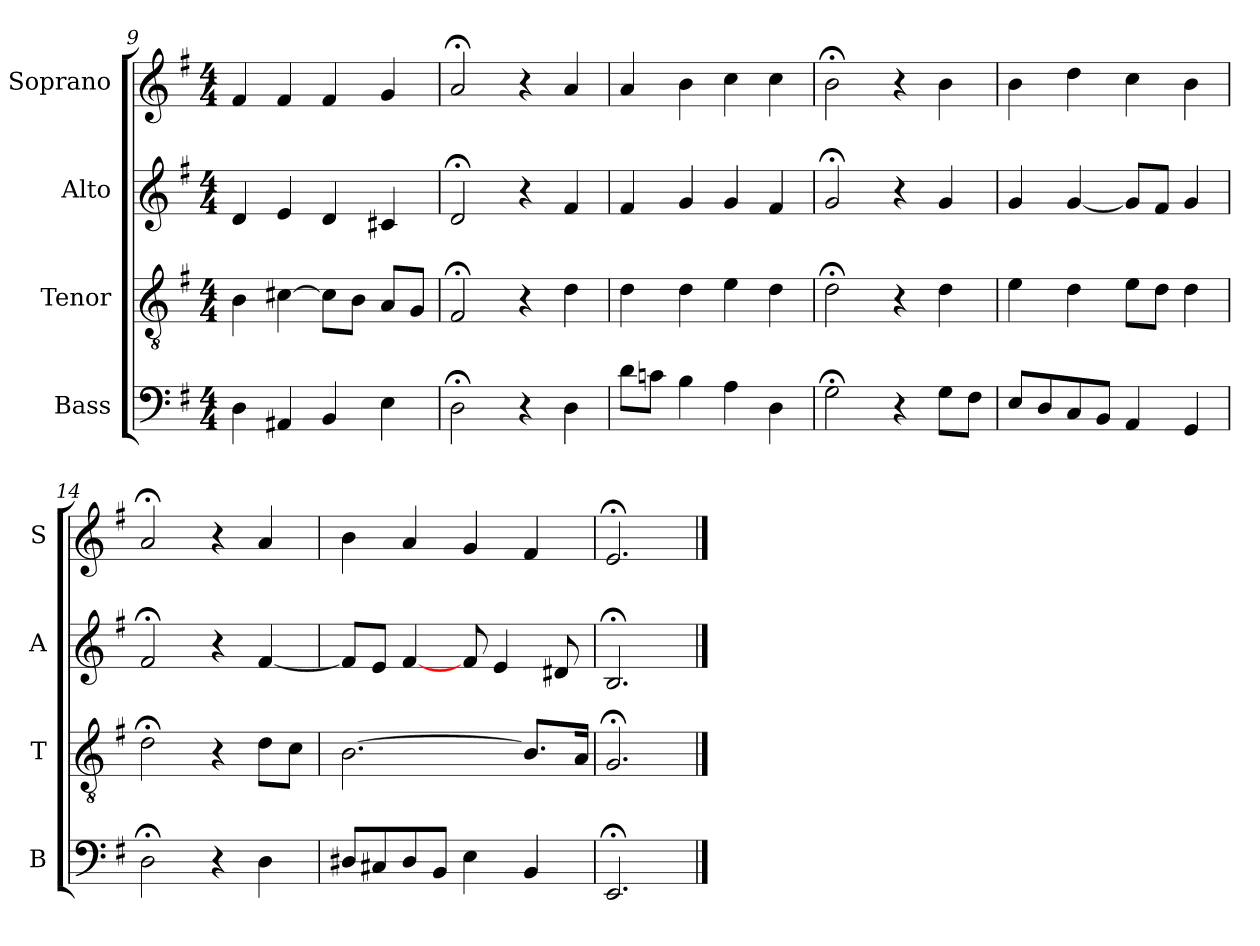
**kern	**kern	**kern	**kern
*part4	*part3	*part2	*part1
*staff4	*staff3	*staff2	*staff1
*I"Bass	*I"Tenor	*I"Alto	*I"Soprano
*I'B	*I'T	*I'A	*I'S
*clefF4	*clefGv2	*clefG2	*clefG2
*k[f#]	*k[f#]	*k[f#]	*k[f#]
*e:	*e:	*e:	*e:
*M4/4	*M4/4	*M4/4	*M4/4
=9	=9	=9	=9
4D	4B	4d	4f#
4AA#X	[4c#X	4e	4f#
4BB	8c#L]	4d	4f#
.	8BJ	.	.
4E	8AL	4c#X	4g
.	8GJ	.	.
=10	=10	=10	=10
2D;<	2F#;<	2d;<	2a;<
4r	4r	4r	4r
4D	4d	4f#	4a
=11	=11	=11	=11
8dL	4d	4f#	4a
8cnJ	.	.	.
4B	4d	4g	4b
4A	4e	4g	4cc
4D	4d	4f#	4cc
=12	=12	=12	=12
2G;<	2d;<	2g;<	2b;<
4r	4r	4r	4r
8GL	4d	4g	4b
8F#J	.	.	.
=13	=13	=13	=13
8EL	4e	4g	4b
8D	.	.	.
8C	4d	[4g	4dd
8BBJ	.	.	.
4AA	8eL	8gL]	4cc
.	8dJ	8f#J	.
4GG	4d	4g	4b
=14	=14	=14	=14
2D;<	2d;<	2f#;<	2a;<
4r	4r	4r	4r
4D	8dL	[4f#	4a
.	8cJ	.	.
=15	=15	=15	=15
8D#XL	[2.B	8f#L]	4b
8C#X	.	8eJ	.
8D#	.	[4f#	4a
8BBJ	.	.	.
4E	.	8f#	4g
.	.	4e	.
4BB	8.BL]	.	4f#
.	.	8d#X	.
.	16AJk	.	.
=16	=16	=16	=16
2.EE;<	2.G;<	2.B;<	2.e;<
==	==	==	==
*-	*-	*-	*-
